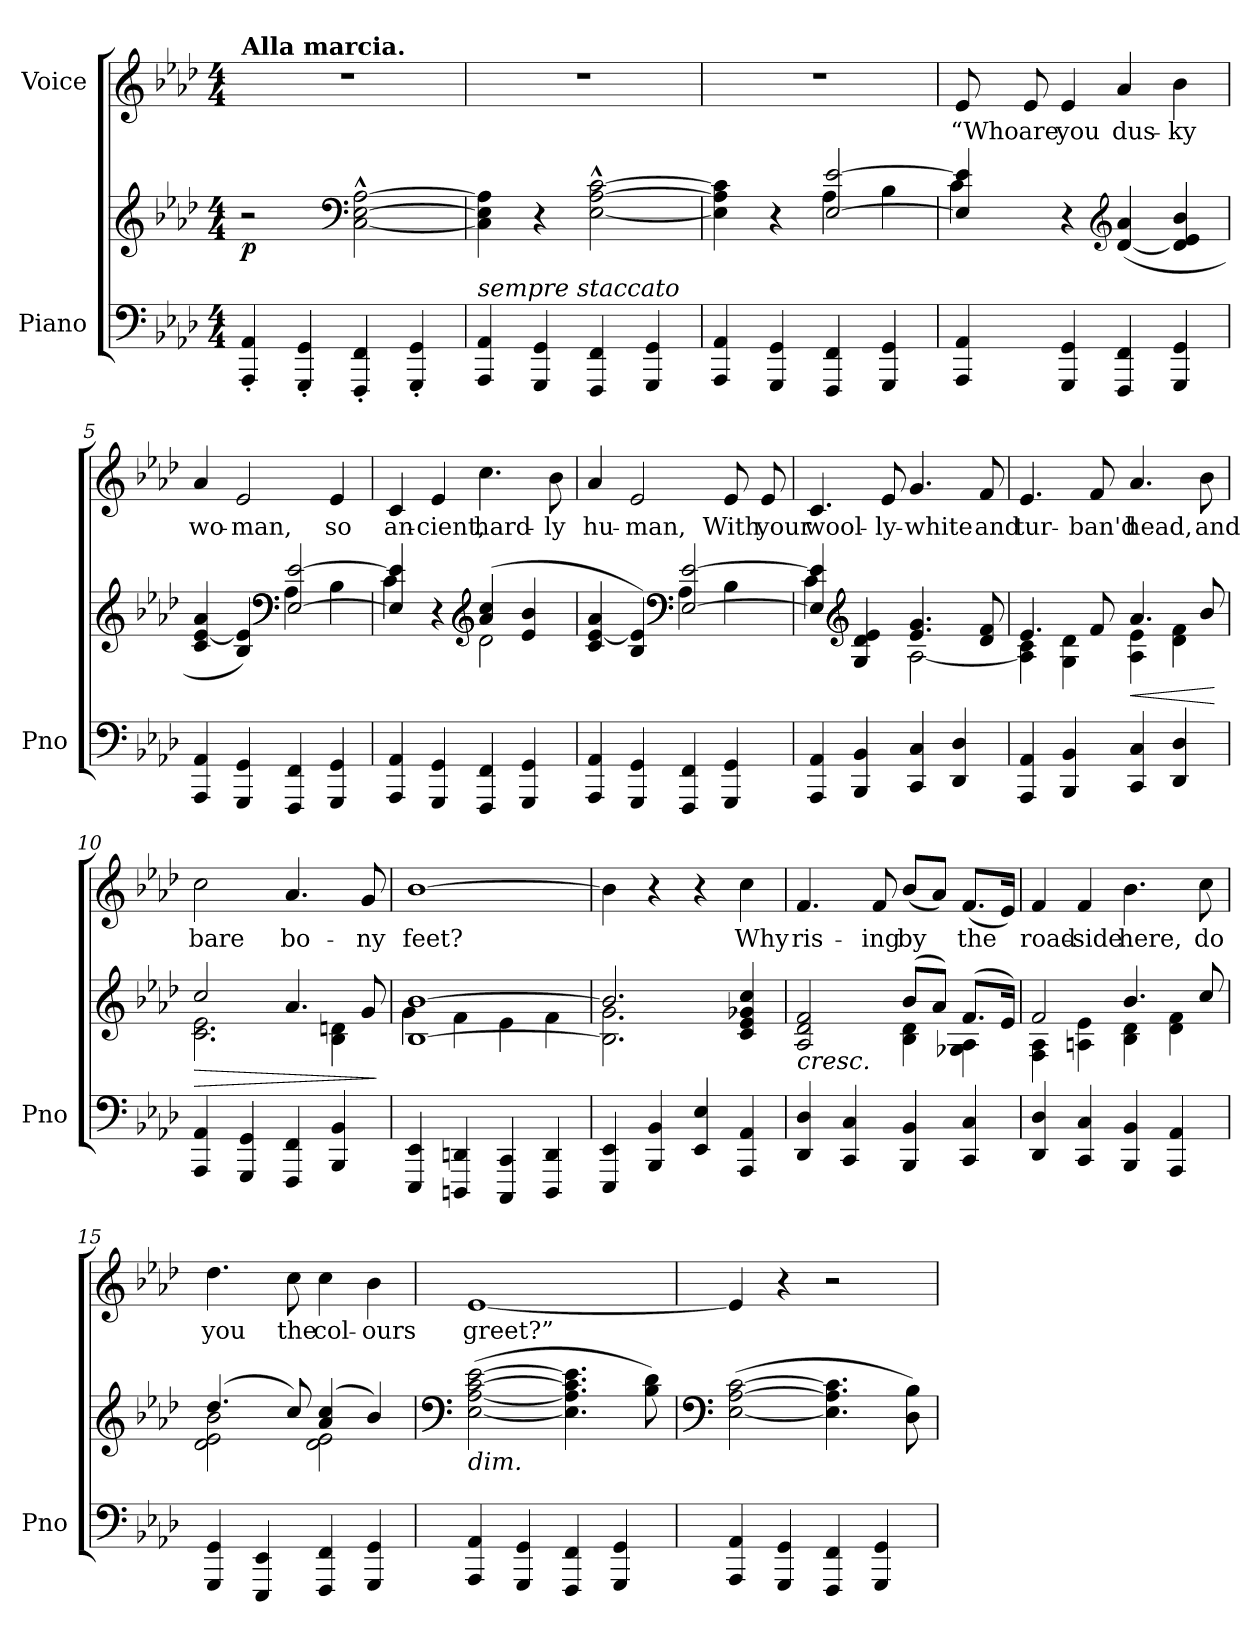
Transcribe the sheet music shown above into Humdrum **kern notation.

**kern	**kern	**dynam	**kern	**text
*part2	*part2	*part2	*part1	*part1
*staff3	*staff2	*staff2/3	*staff1	*staff1
*I"Piano	*	*	*I"Voice	*
*I'Pno	*	*	*	*
*clefF4	*clefG2	*	*clefG2	*
*k[b-e-a-d-]	*k[b-e-a-d-]	*	*k[b-e-a-d-]	*
*M4/4	*M4/4	*	*M4/4	*
=1	=1	=1	=1	=1
!	!	!	!LO:TX:a:B:t=Alla marcia.	!
!	!	!LO:DY:b	!	!
4AAA-/' 4AA-/'	2r	p	1r	.
4GGG/' 4GG/'	.	.	.	.
*	*clefF4	*	*	*
4FFF/' 4FF/'	[2C\^^ [2E-\^^ [2A-\^^	.	.	.
4GGG/' 4GG/'	.	.	.	.
=2	=2	=2	=2	=2
!LO:TX:i:t=sempre staccato	!	!	!	!
4AAA-/ 4AA-/	4C\] 4E-\] 4A-\]	.	1r	.
4GGG/ 4GG/	4r	.	.	.
4FFF/ 4FF/	[2E-\^^ [2A-\^^ [2c\^^	.	.	.
4GGG/ 4GG/	.	.	.	.
=3	=3	=3	=3	=3
*	*^	*	*	*
4AAA-/ 4AA-/	4E-\] 4A-\] 4c\]	2ryy	.	1r	.
4GGG/ 4GG/	4r	.	.	.	.
4FFF/ 4FF/	[<2E-/ [2e-/	4A-\	.	.	.
4GGG/ 4GG/	.	4B-\	.	.	.
=4	=4	=4	=4	=4	=4
4AAA-/ 4AA-/	4E-/] 4e-/]	4c\	.	8e-/	“Who
.	.	.	.	8e-/	are
4GGG/ 4GG/	4r	2.ryy	.	4e-/	you
*	*clefG2	*	*	*	*
4FFF/ 4FF/	(>[4d-/ 4a-/	.	.	4a-/	dus-
4GGG/ 4GG/	4d-/] 4e-/ 4b-/	.	.	4b-\	-ky
=5	=5	=5	=5	=5	=5
4AAA-/ 4AA-/	4c/ [4e-/ 4a-/	2ryy	.	4a-/	wo-
4GGG/ 4GG/	4B-/ 4e-/])	.	.	2e-/	-man,
*	*clefF4	*	*	*	*
4FFF/ 4FF/	[<2E-/ [2e-/	4A-\	.	.	.
4GGG/ 4GG/	.	4B-\	.	4e-/	so
=6	=6	=6	=6	=6	=6
4AAA-/ 4AA-/	4E-/] 4e-/]	4c\	.	4c/	an-
4GGG/ 4GG/	4r	4ryy	.	4e-/	-cient,
*	*clefG2	*	*	*	*
4FFF/ 4FF/	(4a-/ 4cc/	2d-\	.	4.cc\	hard-
4GGG/ 4GG/	4e-/ 4b-/	.	.	.	.
.	.	.	.	8b-\	-ly
=7	=7	=7	=7	=7	=7
4AAA-/ 4AA-/	4c/ [4e-/ 4a-/	2ryy	.	4a-/	hu-
4GGG/ 4GG/	4B-/ 4e-/])	.	.	2e-/	-man,
*	*clefF4	*	*	*	*
4FFF/ 4FF/	[<2E-/ [2e-/	4A-\	.	.	.
4GGG/ 4GG/	.	4B-\	.	8e-/	With
.	.	.	.	8e-/	your
=8	=8	=8	=8	=8	=8
4AAA-/ 4AA-/	4E-/] 4e-/]	4c\	.	4.c/	wool-
*	*clefG2	*	*	*	*
4BBB-/ 4BB-/	4G/ 4d-/ 4e-/	4ryy	.	.	.
.	.	.	.	8e-/	-ly-
4CC/ 4C/	4.e-/ 4.g/	[2A-\	.	4.g/	-white
4DD-/ 4D-/	.	.	.	.	.
.	8d-/ 8f/	.	.	8f/	and
=9	=9	=9	=9	=9	=9
4AAA-/ 4AA-/	4.e-/	4A-\] 4c\	.	4.e-/	tur-
4BBB-/ 4BB-/	.	4G\ 4d-\	.	.	.
.	8f/	.	.	8f/	-ban'd
!	!	!	!LO:HP:b	!	!
4CC/ 4C/	4.a-/	4A-\ 4e-\	<	4.a-/	head,
4DD-/ 4D-/	.	4d-\ 4f\	.	.	.
.	8b-/	.	.	8b-\	and
*	*v	*v	*	*	*
.	.	[	.	.
=10	=10	=10	=10	=10
!	!	!LO:HP:b	!	!
*	*^	*	*	*
4AAA-/ 4AA-/	2cc/	2.c\ 2.e-\	>	2cc\	bare
4GGG/ 4GG/	.	.	.	.	.
4FFF/ 4FF/	4.a-/	.	.	4.a-/	bo-
4BBB-/ 4BB-/	.	4B-\ 4dn\	.	.	.
.	8g/	.	.	8g/	-ny
*	*v	*v	*	*	*
.	.	]	.	.
=11	=11	=11	=11	=11
*	*^	*	*	*
4EEE-/ 4EE-/	[<1B- [1b-	4g\	.	[1b-	feet?
4DDDn/ 4DDn/	.	4f\	.	.	.
4CCC/ 4CC/	.	4e-\	.	.	.
4DDD/ 4DD/	.	4f\	.	.	.
=12	=12	=12	=12	=12	=12
4EEE-/ 4EE-/	2.b-/]	2.B-\] 2.g\	.	4b-\]	.
4BBB-/ 4BB-/	.	.	.	4r	.
4EE-/ 4E-/	.	.	.	4r	.
4AAA-/ 4AA-/	4c/ 4e-/ 4g-X/ 4cc/	4ryy	.	4cc\	Why
=13	=13	=13	=13	=13	=13
!	!LO:TX:b:i:t=cresc.	!	!	!	!
4DD-/ 4D-/	2A-/ 2d-/ 2f/	2ryy	.	4.f/	ris-
4CC/ 4C/	.	.	.	.	.
.	.	.	.	8f/	-ing
4BBB-/ 4BB-/	(8b-/L	4B-\ 4d-\	.	(8b-/L	by
.	8a-/J)	.	.	8a-/J)	.
4CC/ 4C/	(8.f/L	4G-X\ 4A-\	.	(8.f/L	the
.	16e-/Jk)	.	.	16e-/Jk)	.
=14	=14	=14	=14	=14	=14
4DD-/ 4D-/	2f/	4F\ 4A-\	.	4f/	road-
4CC/ 4C/	.	4An\ 4e-\	.	4f/	-side
4BBB-/ 4BB-/	4.b-/	4B-\ 4d-\	.	4.b-\	here,
4AAA-/ 4AA-/	.	4d-\ 4f\	.	.	.
.	8cc/	.	.	8cc\	do
=15	=15	=15	=15	=15	=15
4GGG/ 4GG/	(4.dd-/	2d-\ 2e-\ 2b-\	.	4.dd-\	you
4EEE-/ 4EE-/	.	.	.	.	.
.	8cc/)	.	.	8cc\	the
4FFF/ 4FF/	(4a-/ 4cc/	2d-\ 2e-\	.	4cc\	col-
4GGG/ 4GG/	4b-/)	.	.	4b-\	-ours
*	*v	*v	*	*	*
=16	=16	=16	=16	=16
*	*clefF4	*	*	*
!	!LO:TX:b:i:t=dim.	!	!	!
4AAA-/ 4AA-/	([2E-\ [2A-\ [2c\ [2e-\	.	[1e-	greet?”
4GGG/ 4GG/	.	.	.	.
4FFF/ 4FF/	4.E-\] 4.A-\] 4.c\] 4.e-\]	.	.	.
4GGG/ 4GG/	.	.	.	.
.	8B-\ 8d-\)	.	.	.
=17	=17	=17	=17	=17
*	*clefF4	*	*	*
4AAA-/ 4AA-/	([2E-\ [2A-\ [2c\	.	4e-/]	.
4GGG/ 4GG/	.	.	4r	.
4FFF/ 4FF/	4.E-\] 4.A-\] 4.c\]	.	2r	.
4GGG/ 4GG/	.	.	.	.
.	8D-\ 8B-\)	.	.	.
=	=	=	=	=
*-	*-	*-	*-	*-
